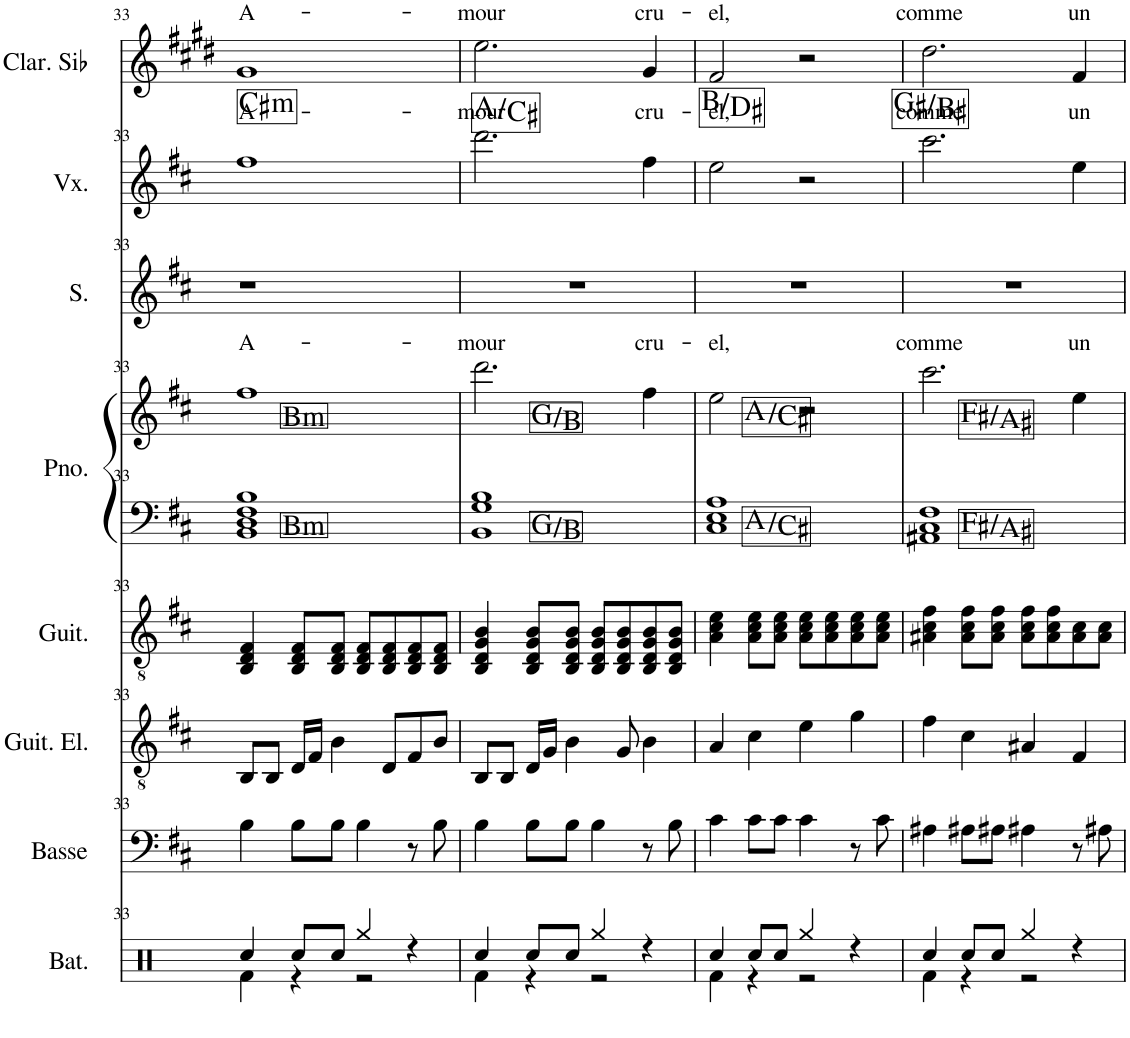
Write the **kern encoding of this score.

**kern	**kern	**kern	**kern	**kern	**kern	**text	**harte	**kern	**kern	**text	**kern	**text	**harte
*part8	*part7	*part6	*part5	*part4	*part4	*part4	*part4	*part3	*part2	*part2	*part1	*part1	*part1
*staff9	*staff8	*staff7	*staff6	*staff5	*staff4	*staff4	*	*staff3	*staff2	*staff2	*staff1	*staff1	*
*I"Batterie	*I"Basse acoustique	*I"Guitare électrique	*I"Guitare acoustique	*I"Piano	*	*	*	*I"Soprano	*I"Voix	*	*I"Clarinette en Sib	*	*
*I'Bat.	*I'Basse	*I'Guit. El.	*I'Guit.	*I'Pno.	*	*	*	*I'S.	*I'Vx.	*	*I'Clar. Sib	*	*
!!LO:PB:g=z
*clefX	*clefF4	*clefGv2	*clefGv2	*clefF4	*clefG2	*	*	*clefG2	*clefG2	*	*clefG2	*	*
*	*Trd7c12	*	*	*	*	*	*	*	*	*	*Trd1c2	*	*
*k[]	*k[f#c#]	*k[f#c#]	*k[f#c#]	*k[f#c#]	*k[f#c#]	*	*	*k[f#c#]	*k[f#c#]	*	*k[f#c#g#d#]	*	*
*M4/4	*M4/4	*M4/4	*M4/4	*M4/4	*M4/4	*	*	*M4/4	*M4/4	*	*M4/4	*	*
=33	=33	=33	=33	=33	=33	=33	=33	=33	=33	=33	=33	=33	=33
*^	*	*	*	*	*	*	*	*	*	*	*	*	*
!	!	!	!	!	!	!	!LO:LY:a	!LO:H:n=1:kt=m	!	!	!LO:LY:a	!	!LO:LY:a	!
!	!	!	!	!	!	!	!	!LO:H:n=2:kt=m	!	!	!	!	!	!LO:H:kt=m
4Rcc/	4Rf\	4B\	8BB/L	4BB/ 4D/ 4F#/	1BB 1D 1F# 1B	1ff#	A-	B:min B:min	1r	1ff#	A-	1g#	A-	C#:min
.	.	.	8BB/J	.	.	.	.	.	.	.	.	.	.	.
8Rcc/L	4r	8B\L	16D/LL	8BB/ 8D/ 8F#/L	.	.	.	.	.	.	.	.	.	.
.	.	.	16F#/JJ	.	.	.	.	.	.	.	.	.	.	.
8Rcc/J	.	8B\J	4B\	8BB/ 8D/ 8F#/J	.	.	.	.	.	.	.	.	.	.
4Rgg/	2r	4B\	.	8BB/ 8D/ 8F#/L	.	.	.	.	.	.	.	.	.	.
.	.	.	8D/L	8BB/ 8D/ 8F#/	.	.	.	.	.	.	.	.	.	.
4r	.	8r	8F#/	8BB/ 8D/ 8F#/	.	.	.	.	.	.	.	.	.	.
.	.	8B\	8B/J	8BB/ 8D/ 8F#/J	.	.	.	.	.	.	.	.	.	.
=34	=34	=34	=34	=34	=34	=34	=34	=34	=34	=34	=34	=34	=34	=34
!	!	!	!	!	!	!	!LO:LY:a	!	!	!	!LO:LY:a	!	!LO:LY:a	!
4Rcc/	4Rf\	4B\	8BB/L	4BB/ 4D/ 4G/ 4B/	1BB 1G 1B	2.ddd\	-mour	G:maj/3 G:maj/3	1r	2.ddd\	-mour	2.ee\	-mour	A:maj/3
.	.	.	8BB/J	.	.	.	.	.	.	.	.	.	.	.
8Rcc/L	4r	8B\L	16D/LL	8BB/ 8D/ 8G/ 8B/L	.	.	.	.	.	.	.	.	.	.
.	.	.	16G/JJ	.	.	.	.	.	.	.	.	.	.	.
8Rcc/J	.	8B\J	4B\	8BB/ 8D/ 8G/ 8B/J	.	.	.	.	.	.	.	.	.	.
4Rgg/	2r	4B\	.	8BB/ 8D/ 8G/ 8B/L	.	.	.	.	.	.	.	.	.	.
.	.	.	8G/	8BB/ 8D/ 8G/ 8B/	.	.	.	.	.	.	.	.	.	.
!	!	!	!	!	!	!	!LO:LY:a	!	!	!	!LO:LY:a	!	!LO:LY:a	!
4r	.	8r	4B\	8BB/ 8D/ 8G/ 8B/	.	4ff#\	cru-	.	.	4ff#\	cru-	4g#/	cru-	.
.	.	8B\	.	8BB/ 8D/ 8G/ 8B/J	.	.	.	.	.	.	.	.	.	.
=35	=35	=35	=35	=35	=35	=35	=35	=35	=35	=35	=35	=35	=35	=35
!	!	!	!	!	!	!	!LO:LY:a	!	!	!	!LO:LY:a	!	!LO:LY:a	!
4Rcc/	4Rf\	4c#\	4A/	4A\ 4c#\ 4e\	1C# 1E 1A	2ee\	-el,	A:maj/3 A:maj/3	1r	2ee\	-el,	2f#/	-el,	B:maj/3
8Rcc/L	4r	8c#\L	4c#\	8A\ 8c#\ 8e\L	.	.	.	.	.	.	.	.	.	.
8Rcc/J	.	8c#\J	.	8A\ 8c#\ 8e\J	.	.	.	.	.	.	.	.	.	.
4Rgg/	2r	4c#\	4e\	8A\ 8c#\ 8e\L	.	2r	.	.	.	2r	.	2r	.	.
.	.	.	.	8A\ 8c#\ 8e\	.	.	.	.	.	.	.	.	.	.
4r	.	8r	4g\	8A\ 8c#\ 8e\	.	.	.	.	.	.	.	.	.	.
.	.	8c#\	.	8A\ 8c#\ 8e\J	.	.	.	.	.	.	.	.	.	.
=36	=36	=36	=36	=36	=36	=36	=36	=36	=36	=36	=36	=36	=36	=36
!	!	!	!	!	!	!	!LO:LY:a	!	!	!	!LO:LY:a	!	!LO:LY:a	!
4Rcc/	4Rf\	4A#X\	4f#\	4A#X\ 4c#\ 4f#\	1AA#X 1C# 1F#	2.ccc#\	comme	F#:maj/3 F#:maj/3	1r	2.ccc#\	comme	2.dd#\	comme	G#:maj/3
8Rcc/L	4r	8A#X\L	4c#\	8A#\ 8c#\ 8f#\L	.	.	.	.	.	.	.	.	.	.
8Rcc/J	.	8A#X\J	.	8A#\ 8c#\ 8f#\J	.	.	.	.	.	.	.	.	.	.
4Rgg/	2r	4A#X\	4A#X/	8A#\ 8c#\ 8f#\L	.	.	.	.	.	.	.	.	.	.
.	.	.	.	8A#\ 8c#\ 8f#\	.	.	.	.	.	.	.	.	.	.
!	!	!	!	!	!	!	!LO:LY:a	!	!	!	!LO:LY:a	!	!LO:LY:a	!
4r	.	8r	4F#/	8A#\ 8c#\	.	4ee\	un	.	.	4ee\	un	4f#/	un	.
.	.	8A#X\	.	8A#\ 8c#\J	.	.	.	.	.	.	.	.	.	.
*v	*v	*	*	*	*	*	*	*	*	*	*	*	*	*
=	=	=	=	=	=	=	=	=	=	=	=	=	=
*-	*-	*-	*-	*-	*-	*-	*-	*-	*-	*-	*-	*-	*-
